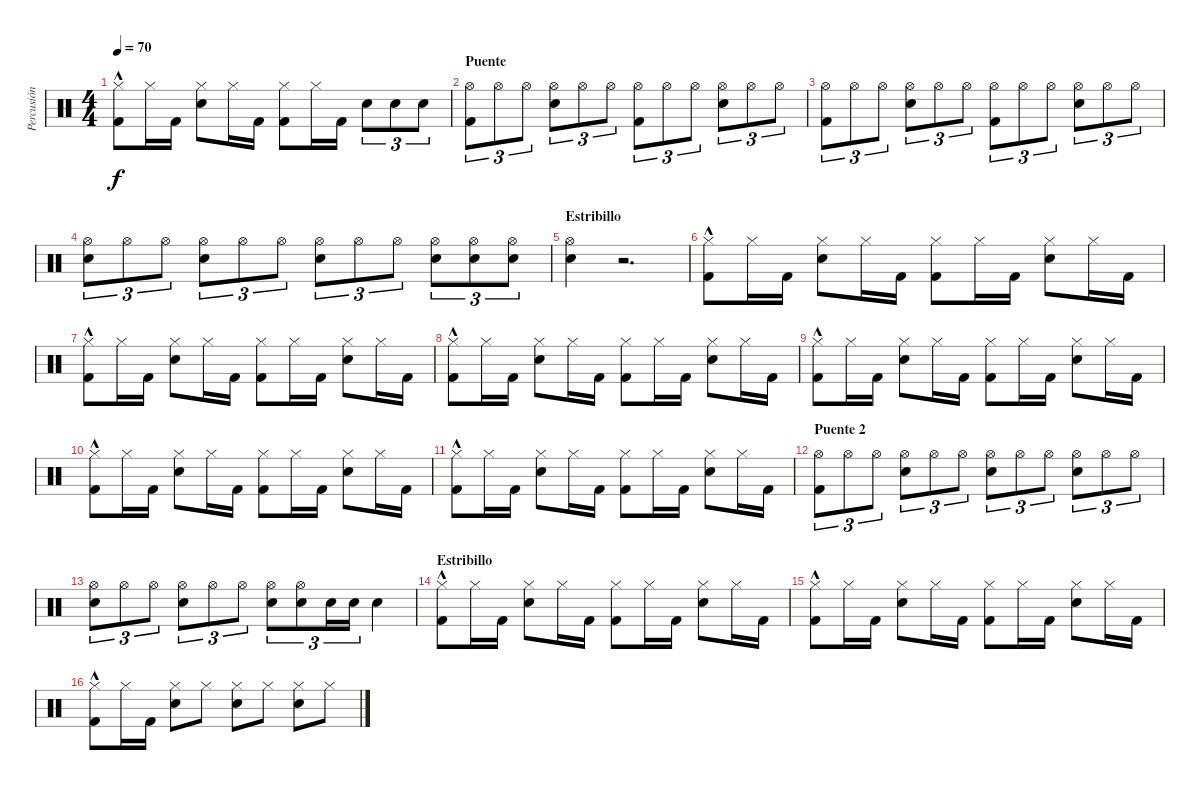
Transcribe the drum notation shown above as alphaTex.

\track ("Percusión" "Percusión") {instrument percussion}
\staff {score}
\articulation defaults
\ts (4 4)
\tempo 70
\clef neutral
\ks c
("Hi-Hat (closed)" "Kick (hit) 2"{hac}).8{dy f} "Hi-Hat (closed)".16 "Kick (hit) 2".16 ("Hi-Hat (closed)" "Snare (hit) 2").8 "Hi-Hat (closed)".16 "Kick (hit) 2".16 ("Hi-Hat (closed)" "Kick (hit) 2").8 "Hi-Hat (closed)".16 "Kick (hit) 2".16 "Snare (hit) 2".8{tu (3 2)} "Snare (hit) 2".8{tu (3 2)} "Snare (hit) 2".8{tu (3 2)} |
\section ("" "Puente")
("Hi-Hat (open)" "Kick (hit) 2").8{tu (3 2)} "Hi-Hat (open)".8{tu (3 2)} "Hi-Hat (open)".8{tu (3 2)} ("Hi-Hat (open)" "Snare (hit) 2").8{tu (3 2)} "Hi-Hat (open)".8{tu (3 2)} "Hi-Hat (open)".8{tu (3 2)} ("Hi-Hat (open)" "Kick (hit) 2").8{tu (3 2)} "Hi-Hat (open)".8{tu (3 2)} "Hi-Hat (open)".8{tu (3 2)} ("Hi-Hat (open)" "Snare (hit) 2").8{tu (3 2)} "Hi-Hat (open)".8{tu (3 2)} "Hi-Hat (open)".8{tu (3 2)} |
("Hi-Hat (open)" "Kick (hit) 2").8{tu (3 2)} "Hi-Hat (open)".8{tu (3 2)} "Hi-Hat (open)".8{tu (3 2)} ("Hi-Hat (open)" "Snare (hit) 2").8{tu (3 2)} "Hi-Hat (open)".8{tu (3 2)} "Hi-Hat (open)".8{tu (3 2)} ("Hi-Hat (open)" "Kick (hit) 2").8{tu (3 2)} "Hi-Hat (open)".8{tu (3 2)} "Hi-Hat (open)".8{tu (3 2)} ("Hi-Hat (open)" "Snare (hit) 2").8{tu (3 2)} "Hi-Hat (open)".8{tu (3 2)} "Hi-Hat (open)".8{tu (3 2)} |
("Hi-Hat (open)" "Snare (hit) 2").8{tu (3 2)} "Hi-Hat (open)".8{tu (3 2)} "Hi-Hat (open)".8{tu (3 2)} ("Hi-Hat (open)" "Snare (hit) 2").8{tu (3 2)} "Hi-Hat (open)".8{tu (3 2)} "Hi-Hat (open)".8{tu (3 2)} ("Hi-Hat (open)" "Snare (hit) 2").8{tu (3 2)} "Hi-Hat (open)".8{tu (3 2)} "Hi-Hat (open)".8{tu (3 2)} ("Hi-Hat (open)" "Snare (hit) 2").8{tu (3 2)} ("Hi-Hat (open)" "Snare (hit) 2").8{tu (3 2)} ("Hi-Hat (open)" "Snare (hit) 2").8{tu (3 2)} |
\section ("" "Estribillo")
("Hi-Hat (open)" "Snare (hit) 2").4 r.2{d} |
("Hi-Hat (closed)" "Kick (hit) 2"{hac}).8 "Hi-Hat (closed)".16 "Kick (hit) 2".16 ("Hi-Hat (closed)" "Snare (hit) 2").8 "Hi-Hat (closed)".16 "Kick (hit) 2".16 ("Hi-Hat (closed)" "Kick (hit) 2").8 "Hi-Hat (closed)".16 "Kick (hit) 2".16 ("Hi-Hat (closed)" "Snare (hit) 2").8 "Hi-Hat (closed)".16 "Kick (hit) 2".16 |
("Hi-Hat (closed)" "Kick (hit) 2"{hac}).8 "Hi-Hat (closed)".16 "Kick (hit) 2".16 ("Hi-Hat (closed)" "Snare (hit) 2").8 "Hi-Hat (closed)".16 "Kick (hit) 2".16 ("Hi-Hat (closed)" "Kick (hit) 2").8 "Hi-Hat (closed)".16 "Kick (hit) 2".16 ("Hi-Hat (closed)" "Snare (hit) 2").8 "Hi-Hat (closed)".16 "Kick (hit) 2".16 |
("Hi-Hat (closed)" "Kick (hit) 2"{hac}).8 "Hi-Hat (closed)".16 "Kick (hit) 2".16 ("Hi-Hat (closed)" "Snare (hit) 2").8 "Hi-Hat (closed)".16 "Kick (hit) 2".16 ("Hi-Hat (closed)" "Kick (hit) 2").8 "Hi-Hat (closed)".16 "Kick (hit) 2".16 ("Hi-Hat (closed)" "Snare (hit) 2").8 "Hi-Hat (closed)".16 "Kick (hit) 2".16 |
("Hi-Hat (closed)" "Kick (hit) 2"{hac}).8 "Hi-Hat (closed)".16 "Kick (hit) 2".16 ("Hi-Hat (closed)" "Snare (hit) 2").8 "Hi-Hat (closed)".16 "Kick (hit) 2".16 ("Hi-Hat (closed)" "Kick (hit) 2").8 "Hi-Hat (closed)".16 "Kick (hit) 2".16 ("Hi-Hat (closed)" "Snare (hit) 2").8 "Hi-Hat (closed)".16 "Kick (hit) 2".16 |
("Hi-Hat (closed)" "Kick (hit) 2"{hac}).8 "Hi-Hat (closed)".16 "Kick (hit) 2".16 ("Hi-Hat (closed)" "Snare (hit) 2").8 "Hi-Hat (closed)".16 "Kick (hit) 2".16 ("Hi-Hat (closed)" "Kick (hit) 2").8 "Hi-Hat (closed)".16 "Kick (hit) 2".16 ("Hi-Hat (closed)" "Snare (hit) 2").8 "Hi-Hat (closed)".16 "Kick (hit) 2".16 |
("Hi-Hat (closed)" "Kick (hit) 2"{hac}).8 "Hi-Hat (closed)".16 "Kick (hit) 2".16 ("Hi-Hat (closed)" "Snare (hit) 2").8 "Hi-Hat (closed)".16 "Kick (hit) 2".16 ("Hi-Hat (closed)" "Kick (hit) 2").8 "Hi-Hat (closed)".16 "Kick (hit) 2".16 ("Hi-Hat (closed)" "Snare (hit) 2").8 "Hi-Hat (closed)".16 "Kick (hit) 2".16 |
\section ("" "Puente 2")
("Hi-Hat (open)" "Kick (hit) 2").8{tu (3 2)} "Hi-Hat (open)".8{tu (3 2)} "Hi-Hat (open)".8{tu (3 2)} ("Hi-Hat (open)" "Snare (hit) 2").8{tu (3 2)} "Hi-Hat (open)".8{tu (3 2)} "Hi-Hat (open)".8{tu (3 2)} ("Hi-Hat (open)" "Snare (hit) 2").8{tu (3 2)} "Hi-Hat (open)".8{tu (3 2)} "Hi-Hat (open)".8{tu (3 2)} ("Hi-Hat (open)" "Snare (hit) 2").8{tu (3 2)} "Hi-Hat (open)".8{tu (3 2)} "Hi-Hat (open)".8{tu (3 2)} |
("Hi-Hat (open)" "Snare (hit) 2").8{tu (3 2)} "Hi-Hat (open)".8{tu (3 2)} "Hi-Hat (open)".8{tu (3 2)} ("Hi-Hat (open)" "Snare (hit) 2").8{tu (3 2)} "Hi-Hat (open)".8{tu (3 2)} "Hi-Hat (open)".8{tu (3 2)} ("Hi-Hat (open)" "Snare (hit) 2").8{tu (3 2)} ("Hi-Hat (open)" "Snare (hit) 2").8{tu (3 2)} "Snare (hit) 2".16{tu (3 2)} "Snare (hit) 2".16{tu (3 2)} "Snare (hit) 2".4 |
\section ("" "Estribillo")
("Hi-Hat (closed)" "Kick (hit) 2"{hac}).8 "Hi-Hat (closed)".16 "Kick (hit) 2".16 ("Hi-Hat (closed)" "Snare (hit) 2").8 "Hi-Hat (closed)".16 "Kick (hit) 2".16 ("Hi-Hat (closed)" "Kick (hit) 2").8 "Hi-Hat (closed)".16 "Kick (hit) 2".16 ("Hi-Hat (closed)" "Snare (hit) 2").8 "Hi-Hat (closed)".16 "Kick (hit) 2".16 |
("Hi-Hat (closed)" "Kick (hit) 2"{hac}).8 "Hi-Hat (closed)".16 "Kick (hit) 2".16 ("Hi-Hat (closed)" "Snare (hit) 2").8 "Hi-Hat (closed)".16 "Kick (hit) 2".16 ("Hi-Hat (closed)" "Kick (hit) 2").8 "Hi-Hat (closed)".16 "Kick (hit) 2".16 ("Hi-Hat (closed)" "Snare (hit) 2").8 "Hi-Hat (closed)".16 "Kick (hit) 2".16 |
("Hi-Hat (closed)" "Kick (hit) 2"{hac}).8 "Hi-Hat (closed)".16 "Kick (hit) 2".16 ("Hi-Hat (closed)" "Snare (hit) 2").8 "Hi-Hat (closed)".8 ("Hi-Hat (closed)" "Snare (hit) 2").8 "Hi-Hat (closed)".8 ("Hi-Hat (closed)" "Snare (hit) 2").8 "Hi-Hat (closed)".8
